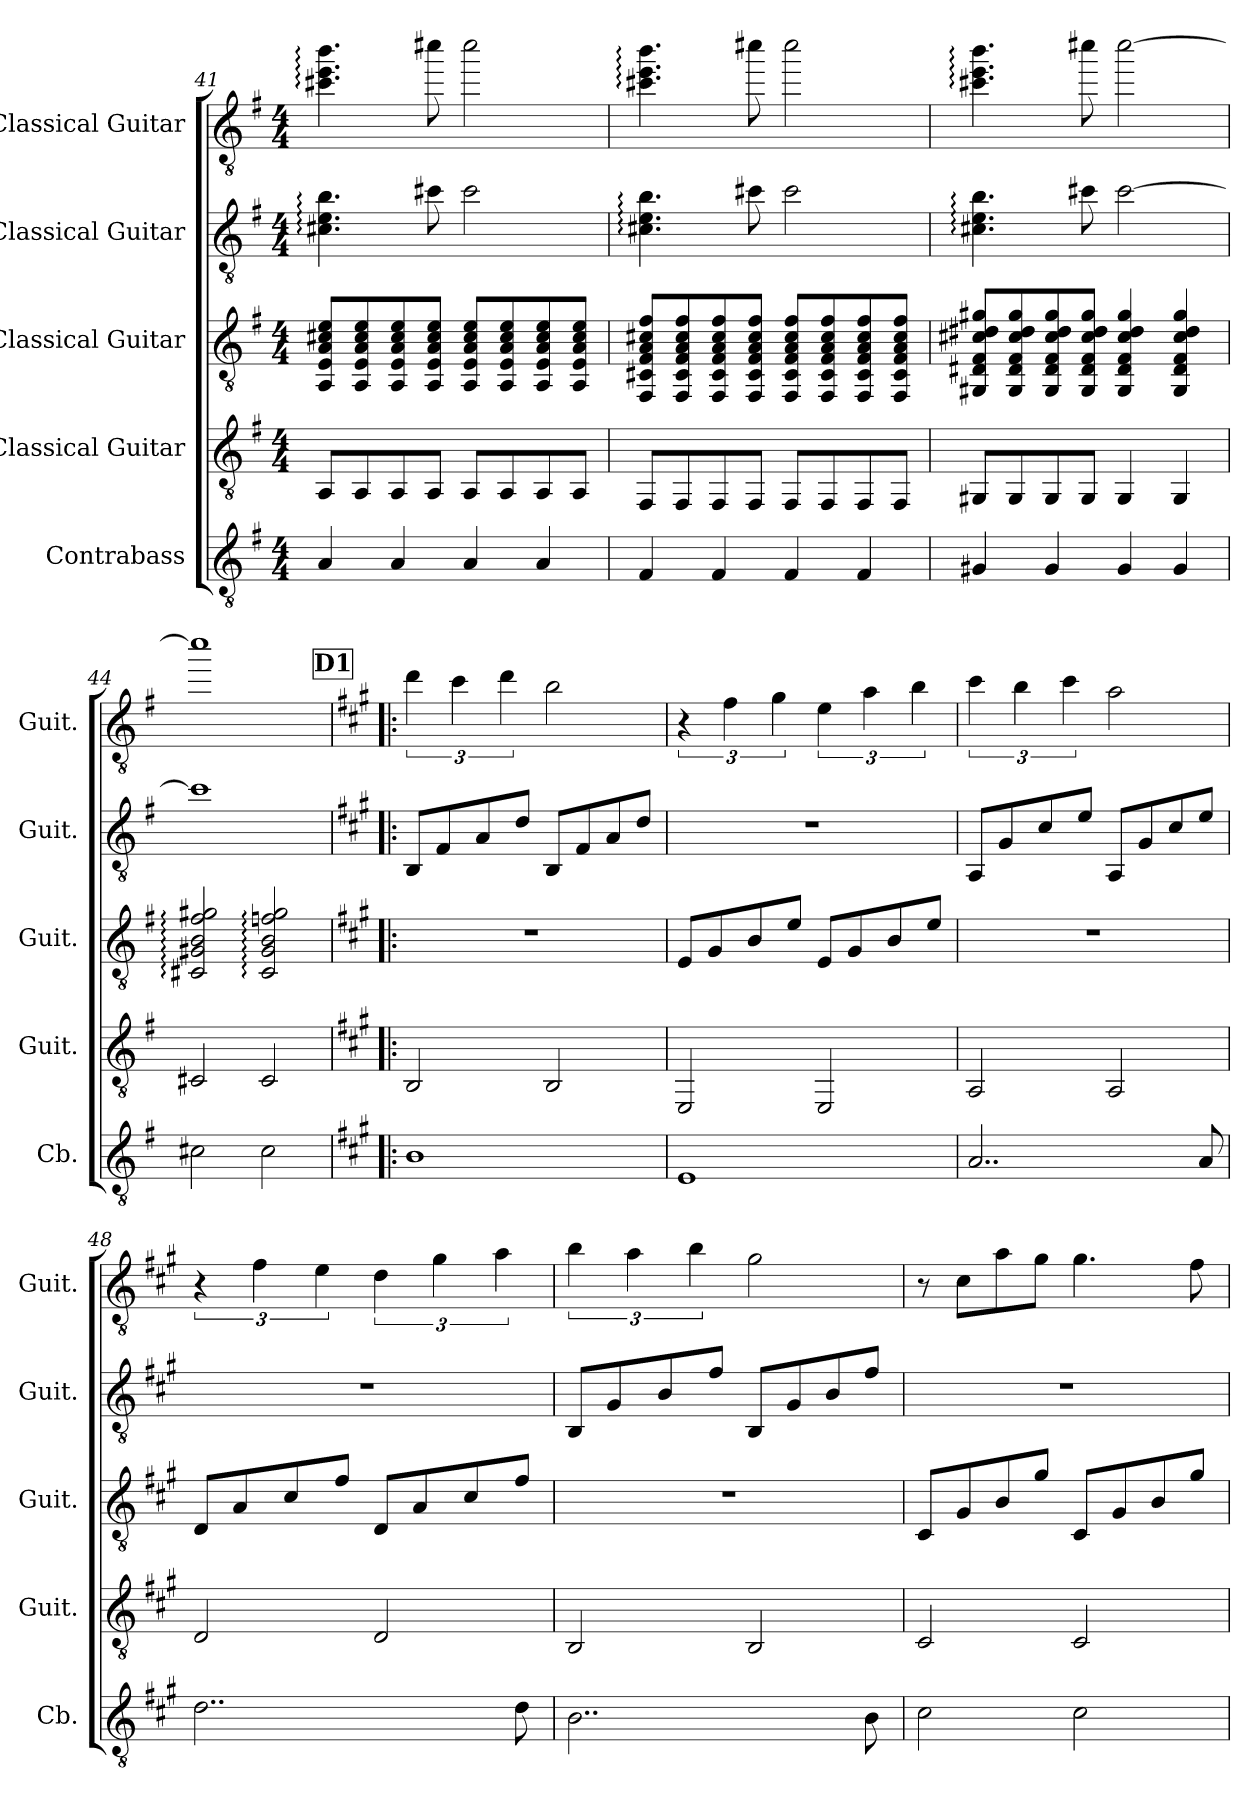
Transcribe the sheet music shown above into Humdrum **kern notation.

**kern	**kern	**kern	**kern	**kern
*part5	*part4	*part3	*part2	*part1
*staff5	*staff4	*staff3	*staff2	*staff1
*I"Contrabass	*I"Classical Guitar	*I"Classical Guitar	*I"Classical Guitar	*I"Classical Guitar
*I'Cb.	*I'Guit.	*I'Guit.	*I'Guit.	*I'Guit.
!!LO:PB:g=z
*clefGv2	*clefGv2	*clefGv2	*clefGv2	*clefGv2
*ITrd7c12	*	*	*	*
*k[f#]	*k[f#]	*k[f#]	*k[f#]	*k[f#]
*M4/4	*M4/4	*M4/4	*M4/4	*M4/4
=41	=41	=41	=41	=41
4AA/	8AA/L	8AA/ 8E/ 8A/ 8c#X/ 8e/L	4.c#X\: 4.e\: 4.b\:	4.cc#X\: 4.ee\: 4.bb\:
.	8AA/	8AA/ 8E/ 8A/ 8c#/ 8e/	.	.
4AA/	8AA/	8AA/ 8E/ 8A/ 8c#/ 8e/	.	.
.	8AA/J	8AA/ 8E/ 8A/ 8c#/ 8e/J	8cc#X\	8ccc#X\
4AA/	8AA/L	8AA/ 8E/ 8A/ 8c#/ 8e/L	2cc#\	2ccc#\
.	8AA/	8AA/ 8E/ 8A/ 8c#/ 8e/	.	.
4AA/	8AA/	8AA/ 8E/ 8A/ 8c#/ 8e/	.	.
.	8AA/J	8AA/ 8E/ 8A/ 8c#/ 8e/J	.	.
=42	=42	=42	=42	=42
4FF#/	8FF#/L	8FF#/ 8C#X/ 8F#/ 8A/ 8c#X/ 8f#/L	4.c#X\: 4.e\: 4.b\:	4.cc#X\: 4.ee\: 4.bb\:
.	8FF#/	8FF#/ 8C#/ 8F#/ 8A/ 8c#/ 8f#/	.	.
4FF#/	8FF#/	8FF#/ 8C#/ 8F#/ 8A/ 8c#/ 8f#/	.	.
.	8FF#/J	8FF#/ 8C#/ 8F#/ 8A/ 8c#/ 8f#/J	8cc#X\	8ccc#X\
4FF#/	8FF#/L	8FF#/ 8C#/ 8F#/ 8A/ 8c#/ 8f#/L	2cc#\	2ccc#\
.	8FF#/	8FF#/ 8C#/ 8F#/ 8A/ 8c#/ 8f#/	.	.
4FF#/	8FF#/	8FF#/ 8C#/ 8F#/ 8A/ 8c#/ 8f#/	.	.
.	8FF#/J	8FF#/ 8C#/ 8F#/ 8A/ 8c#/ 8f#/J	.	.
=43	=43	=43	=43	=43
4GG#X/	8GG#X/L	8GG#X/ 8D#X/ 8F#/ 8c#X/ 8d#X/ 8g#X/L	4.c#X\: 4.e\: 4.b\:	4.cc#X\: 4.ee\: 4.bb\:
.	8GG#/	8GG#/ 8D#/ 8F#/ 8c#/ 8d#/ 8g#/	.	.
4GG#/	8GG#/	8GG#/ 8D#/ 8F#/ 8c#/ 8d#/ 8g#/	.	.
.	8GG#/J	8GG#/ 8D#/ 8F#/ 8c#/ 8d#/ 8g#/J	8cc#X\	8ccc#X\
4GG#/	4GG#/	4GG#/ 4D#/ 4F#/ 4c#/ 4d#/ 4g#/	[2cc#\	[2ccc#\
4GG#/	4GG#/	4GG#/ 4D#/ 4F#/ 4c#/ 4d#/ 4g#/	.	.
=44	=44	=44	=44	=44
2C#X\	2C#X/	2C#X/: 2G#X/: 2B/: 2f#/: 2g#X/:	1cc#]	1ccc#]
2C#\	2C#/	2C#/: 2G#/: 2B/: 2fn/: 2g#/:	.	.
!!LO:LB:g=z
!!LO:REH:place=s1:a:B:fs=14:t=D1
=45!|:	=45!|:	=45!|:	=45!|:	=45!|:
*k[f#c#g#]	*k[f#c#g#]	*k[f#c#g#]	*k[f#c#g#]	*k[f#c#g#]
1BB	2BB/	1r	8BB/L	6dd\
.	.	.	8F#/	.
.	.	.	.	6cc#\
.	.	.	8A/	.
.	.	.	.	6dd\
.	.	.	8d/J	.
.	2BB/	.	8BB/L	2b\
.	.	.	8F#/	.
.	.	.	8A/	.
.	.	.	8d/J	.
=46	=46	=46	=46	=46
1EE	2EE/	8E/L	1r	6r
.	.	8G#/	.	.
.	.	.	.	6f#\
.	.	8B/	.	.
.	.	.	.	6g#\
.	.	8e/J	.	.
.	2EE/	8E/L	.	6e\
.	.	8G#/	.	.
.	.	.	.	6a\
.	.	8B/	.	.
.	.	.	.	6b\
.	.	8e/J	.	.
=47	=47	=47	=47	=47
2..AA/	2AA/	1r	8AA/L	6cc#\
.	.	.	8G#/	.
.	.	.	.	6b\
.	.	.	8c#/	.
.	.	.	.	6cc#\
.	.	.	8e/J	.
.	2AA/	.	8AA/L	2a\
.	.	.	8G#/	.
.	.	.	8c#/	.
8AA/	.	.	8e/J	.
=48	=48	=48	=48	=48
2..D\	2D/	8D/L	1r	6r
.	.	8A/	.	.
.	.	.	.	6f#\
.	.	8c#/	.	.
.	.	.	.	6e\
.	.	8f#/J	.	.
.	2D/	8D/L	.	6d\
.	.	8A/	.	.
.	.	.	.	6g#\
.	.	8c#/	.	.
.	.	.	.	6a\
8D\	.	8f#/J	.	.
=49	=49	=49	=49	=49
2..BB\	2BB/	1r	8BB/L	6b\
.	.	.	8G#/	.
.	.	.	.	6a\
.	.	.	8B/	.
.	.	.	.	6b\
.	.	.	8f#/J	.
.	2BB/	.	8BB/L	2g#\
.	.	.	8G#/	.
.	.	.	8B/	.
8BB\	.	.	8f#/J	.
!!LO:LB:g=z
=50	=50	=50	=50	=50
2C#\	2C#/	8C#/L	1r	8r
.	.	8G#/	.	8c#\L
.	.	8B/	.	8a\
.	.	8g#/J	.	8g#\J
2C#\	2C#/	8C#/L	.	4.g#\
.	.	8G#/	.	.
.	.	8B/	.	.
.	.	8g#/J	.	8f#\
=	=	=	=	=
*-	*-	*-	*-	*-
